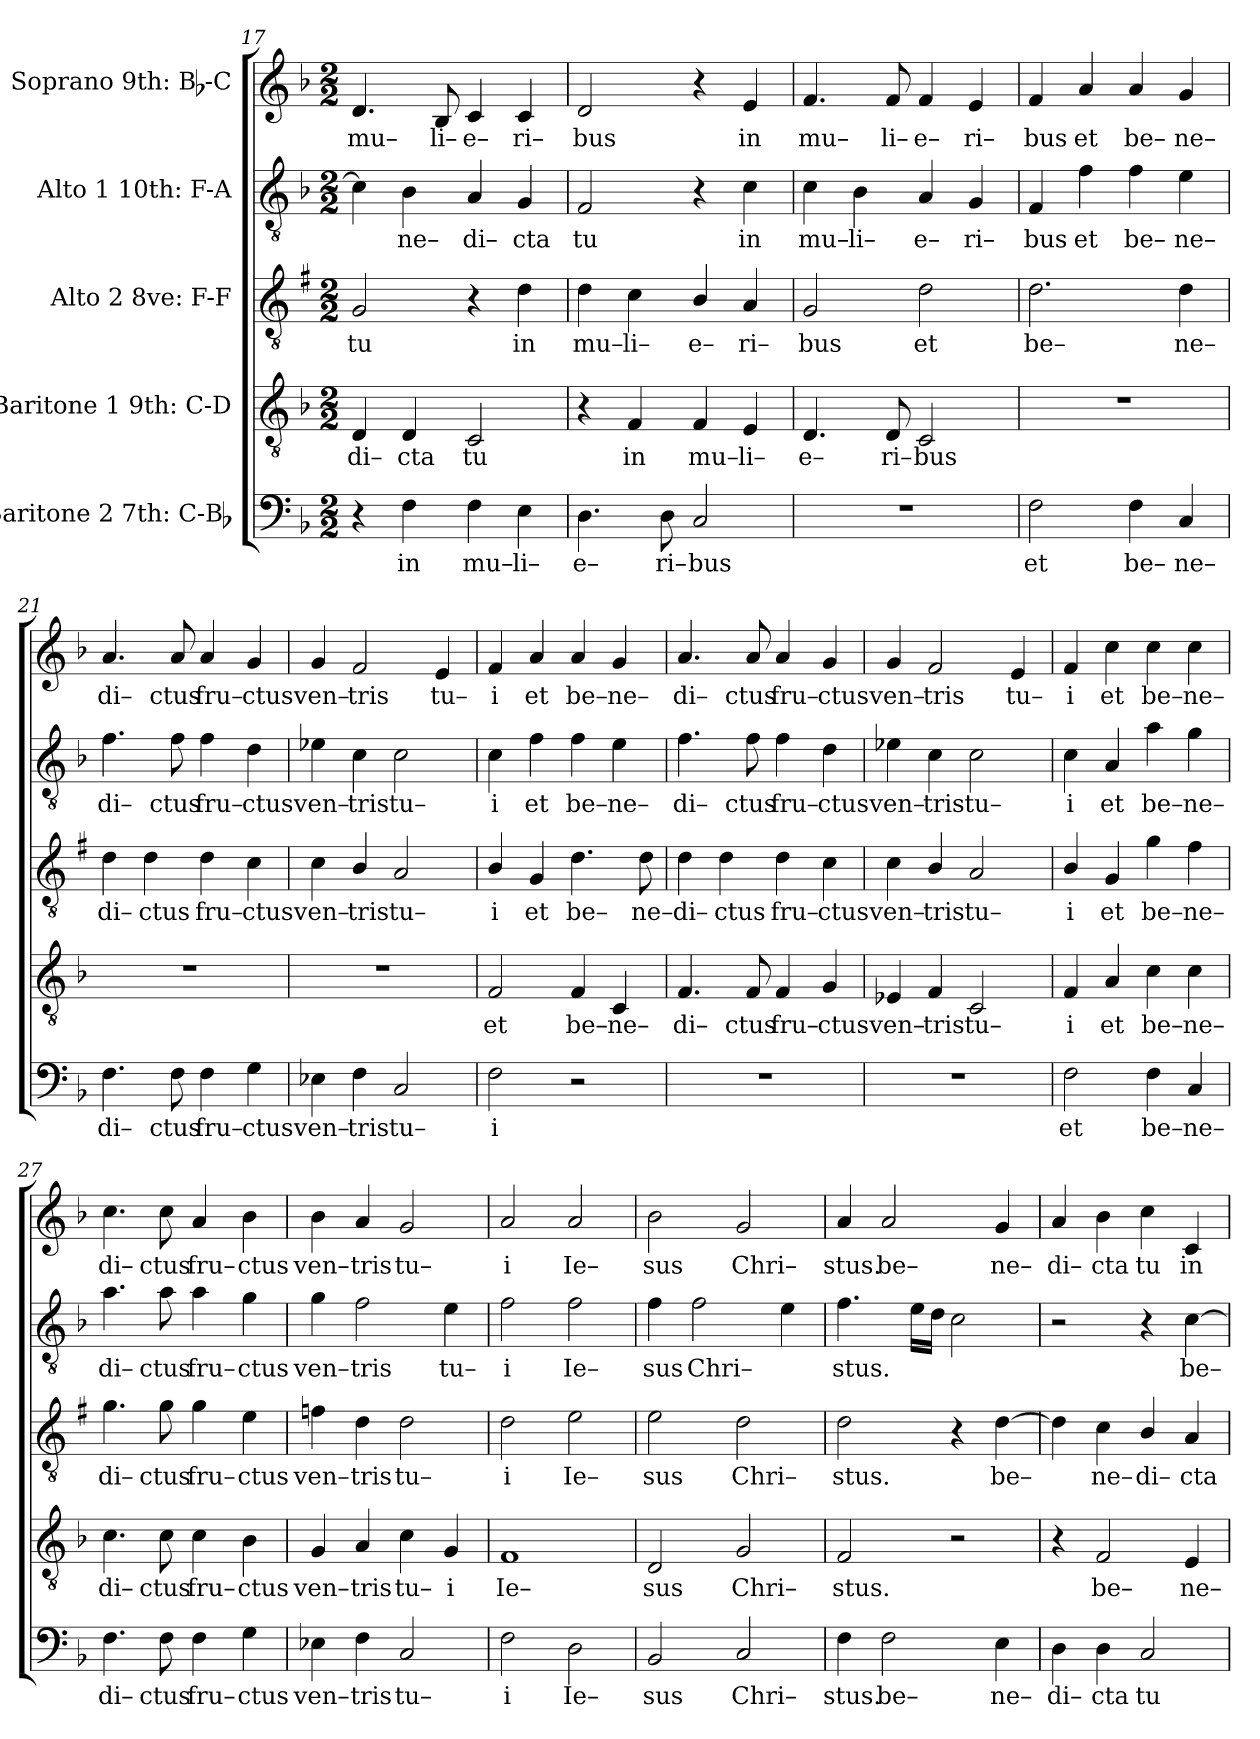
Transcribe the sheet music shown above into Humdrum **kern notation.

**kern	**text	**kern	**text	**kern	**text	**kern	**text	**kern	**text
*part5	*part5	*part4	*part4	*part3	*part3	*part2	*part2	*part1	*part1
*staff5	*staff5	*staff4	*staff4	*staff3	*staff3	*staff2	*staff2	*staff1	*staff1
*I"Baritone 2 7th: C-Bb	*	*I"Baritone 1 9th: C-D	*	*I"Alto 2 8ve: F-F	*	*I"Alto 1 10th: F-A	*	*I"Soprano 9th: Bb-C	*
!!LO:LB:g=z
*clefF4	*	*clefGv2	*	*clefGv2	*	*clefGv2	*	*clefG2	*
*	*	*	*	*ITrd1c2	*	*	*	*	*
*k[b-]	*	*k[b-]	*	*k[b-]	*	*k[b-]	*	*k[b-]	*
*F:	*	*F:	*	*F:	*	*F:	*	*F:	*
*M2/2	*	*M2/2	*	*M2/2	*	*M2/2	*	*M2/2	*
=17	=17	=17	=17	=17	=17	=17	=17	=17	=17
!	!	!	!LO:LY:b	!	!LO:LY:b	!	!	!	!LO:LY:b
4r	.	4D/	di–	2F/	tu	4c\]	.	4.d/	mu–
!	!LO:LY:b	!	!LO:LY:b	!	!	!	!LO:LY:b	!	!
4F\	in	4D/	cta	.	.	4B-\	ne–	.	.
!	!	!	!	!	!	!	!	!	!LO:LY:b
.	.	.	.	.	.	.	.	8B-/	li–
!	!LO:LY:b	!	!LO:LY:b	!	!	!	!LO:LY:b	!	!LO:LY:b
4F\	mu–	2C/	tu	4r	.	4A/	di–	4c/	e–
!	!LO:LY:b	!	!	!	!LO:LY:b	!	!LO:LY:b	!	!LO:LY:b
4E\	li–	.	.	4c\	in	4G/	cta	4c/	ri–
=18	=18	=18	=18	=18	=18	=18	=18	=18	=18
!	!LO:LY:b	!	!	!	!LO:LY:b	!	!LO:LY:b	!	!LO:LY:b
4.D\	e–	4r	.	4c\	mu–	2F/	tu	2d/	bus
!	!	!	!LO:LY:b	!	!LO:LY:b	!	!	!	!
.	.	4F/	in	4B-\	li–	.	.	.	.
!	!LO:LY:b	!	!	!	!	!	!	!	!
8D\	ri–	.	.	.	.	.	.	.	.
!	!LO:LY:b	!	!LO:LY:b	!	!LO:LY:b	!	!	!	!
2C/	bus	4F/	mu–	4A/	e–	4r	.	4r	.
!	!	!	!LO:LY:b	!	!LO:LY:b	!	!LO:LY:b	!	!LO:LY:b
.	.	4E/	li–	4G/	ri–	4c\	in	4e/	in
=19	=19	=19	=19	=19	=19	=19	=19	=19	=19
!	!	!	!LO:LY:b	!	!LO:LY:b	!	!LO:LY:b	!	!LO:LY:b
1r	.	4.D/	e–	2F/	bus	4c\	mu–	4.f/	mu–
!	!	!	!	!	!	!	!LO:LY:b	!	!
.	.	.	.	.	.	4B-\	li–	.	.
!	!	!	!LO:LY:b	!	!	!	!	!	!LO:LY:b
.	.	8D/	ri–	.	.	.	.	8f/	li–
!	!	!	!LO:LY:b	!	!LO:LY:b	!	!LO:LY:b	!	!LO:LY:b
.	.	2C/	bus	2c\	et	4A/	e–	4f/	e–
!	!	!	!	!	!	!	!LO:LY:b	!	!LO:LY:b
.	.	.	.	.	.	4G/	ri–	4e/	ri–
=20	=20	=20	=20	=20	=20	=20	=20	=20	=20
!	!LO:LY:b	!	!	!	!LO:LY:b	!	!LO:LY:b	!	!LO:LY:b
2F\	et	1r	.	2.c\	be–	4F/	bus	4f/	bus
!	!	!	!	!	!	!	!LO:LY:b	!	!LO:LY:b
.	.	.	.	.	.	4f\	et	4a/	et
!	!LO:LY:b	!	!	!	!	!	!LO:LY:b	!	!LO:LY:b
4F\	be–	.	.	.	.	4f\	be–	4a/	be–
!	!LO:LY:b	!	!	!	!LO:LY:b	!	!LO:LY:b	!	!LO:LY:b
4C/	ne–	.	.	4c\	ne–	4e\	ne–	4g/	ne–
=21	=21	=21	=21	=21	=21	=21	=21	=21	=21
!	!LO:LY:b	!	!	!	!LO:LY:b	!	!LO:LY:b	!	!LO:LY:b
4.F\	di–	1r	.	4c\	di–	4.f\	di–	4.a/	di–
!	!	!	!	!	!LO:LY:b	!	!	!	!
.	.	.	.	4c\	ctus	.	.	.	.
!	!LO:LY:b	!	!	!	!	!	!LO:LY:b	!	!LO:LY:b
8F\	ctus	.	.	.	.	8f\	ctus	8a/	ctus
!	!LO:LY:b	!	!	!	!LO:LY:b	!	!LO:LY:b	!	!LO:LY:b
4F\	fru–	.	.	4c\	fru–	4f\	fru–	4a/	fru–
!	!LO:LY:b	!	!	!	!LO:LY:b	!	!LO:LY:b	!	!LO:LY:b
4G\	ctus	.	.	4B-\	ctus	4d\	ctus	4g/	ctus
!!LO:PB:g=z
=22	=22	=22	=22	=22	=22	=22	=22	=22	=22
!	!LO:LY:b	!	!	!	!LO:LY:b	!	!LO:LY:b	!	!LO:LY:b
4E-X\	ven–	1r	.	4B-\	ven–	4e-X\	ven–	4g/	ven–
!	!LO:LY:b	!	!	!	!LO:LY:b	!	!LO:LY:b	!	!LO:LY:b
4F\	tris	.	.	4A/	tris	4c\	tris	2f/	tris
!	!LO:LY:b	!	!	!	!LO:LY:b	!	!LO:LY:b	!	!
2C/	tu–	.	.	2G/	tu–	2c\	tu–	.	.
!	!	!	!	!	!	!	!	!	!LO:LY:b
.	.	.	.	.	.	.	.	4e/	tu–
=23	=23	=23	=23	=23	=23	=23	=23	=23	=23
!	!LO:LY:b	!	!LO:LY:b	!	!LO:LY:b	!	!LO:LY:b	!	!LO:LY:b
2F\	i	2F/	et	4A/	i	4c\	i	4f/	i
!	!	!	!	!	!LO:LY:b	!	!LO:LY:b	!	!LO:LY:b
.	.	.	.	4F/	et	4f\	et	4a/	et
!	!	!	!LO:LY:b	!	!LO:LY:b	!	!LO:LY:b	!	!LO:LY:b
2r	.	4F/	be–	4.c\	be–	4f\	be–	4a/	be–
!	!	!	!LO:LY:b	!	!	!	!LO:LY:b	!	!LO:LY:b
.	.	4C/	ne–	.	.	4e\	ne–	4g/	ne–
!	!	!	!	!	!LO:LY:b	!	!	!	!
.	.	.	.	8c\	ne–	.	.	.	.
=24	=24	=24	=24	=24	=24	=24	=24	=24	=24
!	!	!	!LO:LY:b	!	!LO:LY:b	!	!LO:LY:b	!	!LO:LY:b
1r	.	4.F/	di–	4c\	di–	4.f\	di–	4.a/	di–
!	!	!	!	!	!LO:LY:b	!	!	!	!
.	.	.	.	4c\	ctus	.	.	.	.
!	!	!	!LO:LY:b	!	!	!	!LO:LY:b	!	!LO:LY:b
.	.	8F/	ctus	.	.	8f\	ctus	8a/	ctus
!	!	!	!LO:LY:b	!	!LO:LY:b	!	!LO:LY:b	!	!LO:LY:b
.	.	4F/	fru–	4c\	fru–	4f\	fru–	4a/	fru–
!	!	!	!LO:LY:b	!	!LO:LY:b	!	!LO:LY:b	!	!LO:LY:b
.	.	4G/	ctus	4B-\	ctus	4d\	ctus	4g/	ctus
=25	=25	=25	=25	=25	=25	=25	=25	=25	=25
!	!	!	!LO:LY:b	!	!LO:LY:b	!	!LO:LY:b	!	!LO:LY:b
1r	.	4E-X/	ven–	4B-\	ven–	4e-X\	ven–	4g/	ven–
!	!	!	!LO:LY:b	!	!LO:LY:b	!	!LO:LY:b	!	!LO:LY:b
.	.	4F/	tris	4A/	tris	4c\	tris	2f/	tris
!	!	!	!LO:LY:b	!	!LO:LY:b	!	!LO:LY:b	!	!
.	.	2C/	tu–	2G/	tu–	2c\	tu–	.	.
!	!	!	!	!	!	!	!	!	!LO:LY:b
.	.	.	.	.	.	.	.	4e/	tu–
=26	=26	=26	=26	=26	=26	=26	=26	=26	=26
!	!LO:LY:b	!	!LO:LY:b	!	!LO:LY:b	!	!LO:LY:b	!	!LO:LY:b
2F\	et	4F/	i	4A/	i	4c\	i	4f/	i
!	!	!	!LO:LY:b	!	!LO:LY:b	!	!LO:LY:b	!	!LO:LY:b
.	.	4A/	et	4F/	et	4A/	et	4cc\	et
!	!LO:LY:b	!	!LO:LY:b	!	!LO:LY:b	!	!LO:LY:b	!	!LO:LY:b
4F\	be–	4c\	be–	4f\	be–	4a\	be–	4cc\	be–
!	!LO:LY:b	!	!LO:LY:b	!	!LO:LY:b	!	!LO:LY:b	!	!LO:LY:b
4C/	ne–	4c\	ne–	4e\	ne–	4g\	ne–	4cc\	ne–
!!LO:LB:g=z
=27	=27	=27	=27	=27	=27	=27	=27	=27	=27
!	!LO:LY:b	!	!LO:LY:b	!	!LO:LY:b	!	!LO:LY:b	!	!LO:LY:b
4.F\	di–	4.c\	di–	4.f\	di–	4.a\	di–	4.cc\	di–
!	!LO:LY:b	!	!LO:LY:b	!	!LO:LY:b	!	!LO:LY:b	!	!LO:LY:b
8F\	ctus	8c\	ctus	8f\	ctus	8a\	ctus	8cc\	ctus
!	!LO:LY:b	!	!LO:LY:b	!	!LO:LY:b	!	!LO:LY:b	!	!LO:LY:b
4F\	fru–	4c\	fru–	4f\	fru–	4a\	fru–	4a/	fru–
!	!LO:LY:b	!	!LO:LY:b	!	!LO:LY:b	!	!LO:LY:b	!	!LO:LY:b
4G\	ctus	4B-\	ctus	4d\	ctus	4g\	ctus	4b-\	ctus
=28	=28	=28	=28	=28	=28	=28	=28	=28	=28
!	!LO:LY:b	!	!LO:LY:b	!	!LO:LY:b	!	!LO:LY:b	!	!LO:LY:b
4E-X\	ven–	4G/	ven–	4e-X\	ven–	4g\	ven–	4b-\	ven–
!	!LO:LY:b	!	!LO:LY:b	!	!LO:LY:b	!	!LO:LY:b	!	!LO:LY:b
4F\	tris	4A/	tris	4c\	tris	2f\	tris	4a/	tris
!	!LO:LY:b	!	!LO:LY:b	!	!LO:LY:b	!	!	!	!LO:LY:b
2C/	tu–	4c\	tu–	2c\	tu–	.	.	2g/	tu–
!	!	!	!LO:LY:b	!	!	!	!LO:LY:b	!	!
.	.	4G/	i	.	.	4e\	tu–	.	.
=29	=29	=29	=29	=29	=29	=29	=29	=29	=29
!	!LO:LY:b	!	!LO:LY:b	!	!LO:LY:b	!	!LO:LY:b	!	!LO:LY:b
2F\	i	1F	Ie–	2c\	i	2f\	i	2a/	i
!	!LO:LY:b	!	!	!	!LO:LY:b	!	!LO:LY:b	!	!LO:LY:b
2D\	Ie–	.	.	2d\	Ie–	2f\	Ie–	2a/	Ie–
=30	=30	=30	=30	=30	=30	=30	=30	=30	=30
!	!LO:LY:b	!	!LO:LY:b	!	!LO:LY:b	!	!LO:LY:b	!	!LO:LY:b
2BB-/	sus	2D/	sus	2d\	sus	4f\	sus	2b-\	sus
!	!	!	!	!	!	!	!LO:LY:b	!	!
.	.	.	.	.	.	2f\	Chri–	.	.
!	!LO:LY:b	!	!LO:LY:b	!	!LO:LY:b	!	!	!	!LO:LY:b
2C/	Chri–	2G/	Chri–	2c\	Chri–	.	.	2g/	Chri–
.	.	.	.	.	.	4e\	.	.	.
=31	=31	=31	=31	=31	=31	=31	=31	=31	=31
!	!LO:LY:b	!	!LO:LY:b	!	!LO:LY:b	!	!LO:LY:b	!	!LO:LY:b
4F\	stus.	2F/	stus.	2c\	stus.	4.f\	stus.	4a/	stus.
!	!LO:LY:b	!	!	!	!	!	!	!	!LO:LY:b
2F\	be–	.	.	.	.	.	.	2a/	be–
.	.	.	.	.	.	16e\LL	.	.	.
.	.	.	.	.	.	16d\JJ	.	.	.
.	.	2r	.	4r	.	2c\	.	.	.
!	!LO:LY:b	!	!	!	!LO:LY:b	!	!	!	!LO:LY:b
4E\	ne–	.	.	[4c\	be–	.	.	4g/	ne–
!!LO:PB:g=z
=32	=32	=32	=32	=32	=32	=32	=32	=32	=32
!	!LO:LY:b	!	!	!	!	!	!	!	!LO:LY:b
4D\	di–	4r	.	4c\]	.	2r	.	4a/	di–
!	!LO:LY:b	!	!LO:LY:b	!	!LO:LY:b	!	!	!	!LO:LY:b
4D\	cta	2F/	be–	4B-\	ne–	.	.	4b-\	cta
!	!LO:LY:b	!	!	!	!LO:LY:b	!	!	!	!LO:LY:b
2C/	tu	.	.	4A/	di–	4r	.	4cc\	tu
!	!	!	!LO:LY:b	!	!LO:LY:b	!	!LO:LY:b	!	!LO:LY:b
.	.	4E/	ne–	4G/	cta	[4c\	be–	4c/	in
=	=	=	=	=	=	=	=	=	=
*-	*-	*-	*-	*-	*-	*-	*-	*-	*-
